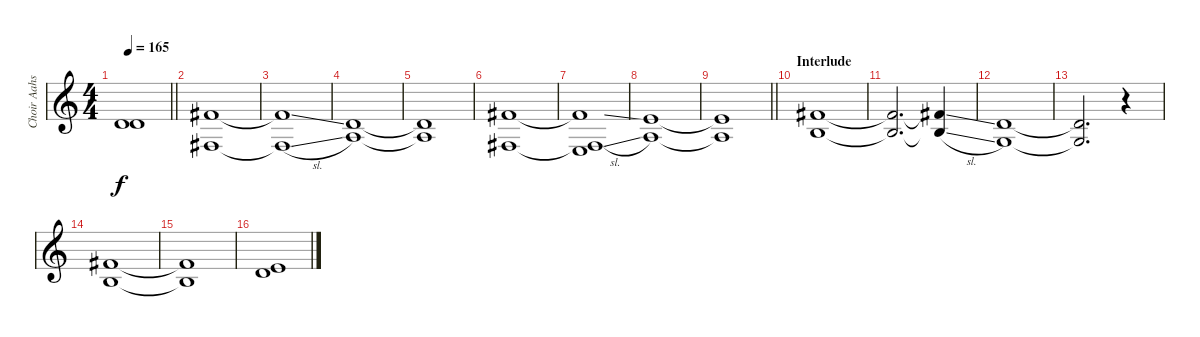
\track ("Choir Aahs" "Choir Aahs") {instrument choiraahs}
\staff {score}
\tuning (Db4 Ab3 E3 B2 Gb2 B1) {hide}
\ts (4 4)
\tempo 165
\clef g2
\barLineRight lightlight
\ks c
(6.2 10.3).1{dy f} |
(10.2 7.4).1 |
(10.2{sl t} 7.4{sl t}).1 |
(6.2 10.4).1 |
(6.2{t} 10.4{t}).1 |
(10.2 7.4).1 |
(10.2{sl t} 0.3 7.4{sl t}).1 |
(8.2 10.4).1 |
\barLineRight lightlight
(8.2{t} 10.4{t}).1 |
\section ("" "Interlude")
(10.2 7.3).1{volume 7 instrument choiraahs} |
(10.2{t} 7.3{t}).2{d} (10.2{sl t} 7.3{sl t}).4 |
(6.2 3.3).1 |
(6.2{t} 3.3{t}).2{d} r.4 |
(10.2 7.3).1 |
(10.2{t} 7.3{t}).1 |
(8.2 10.3).1
